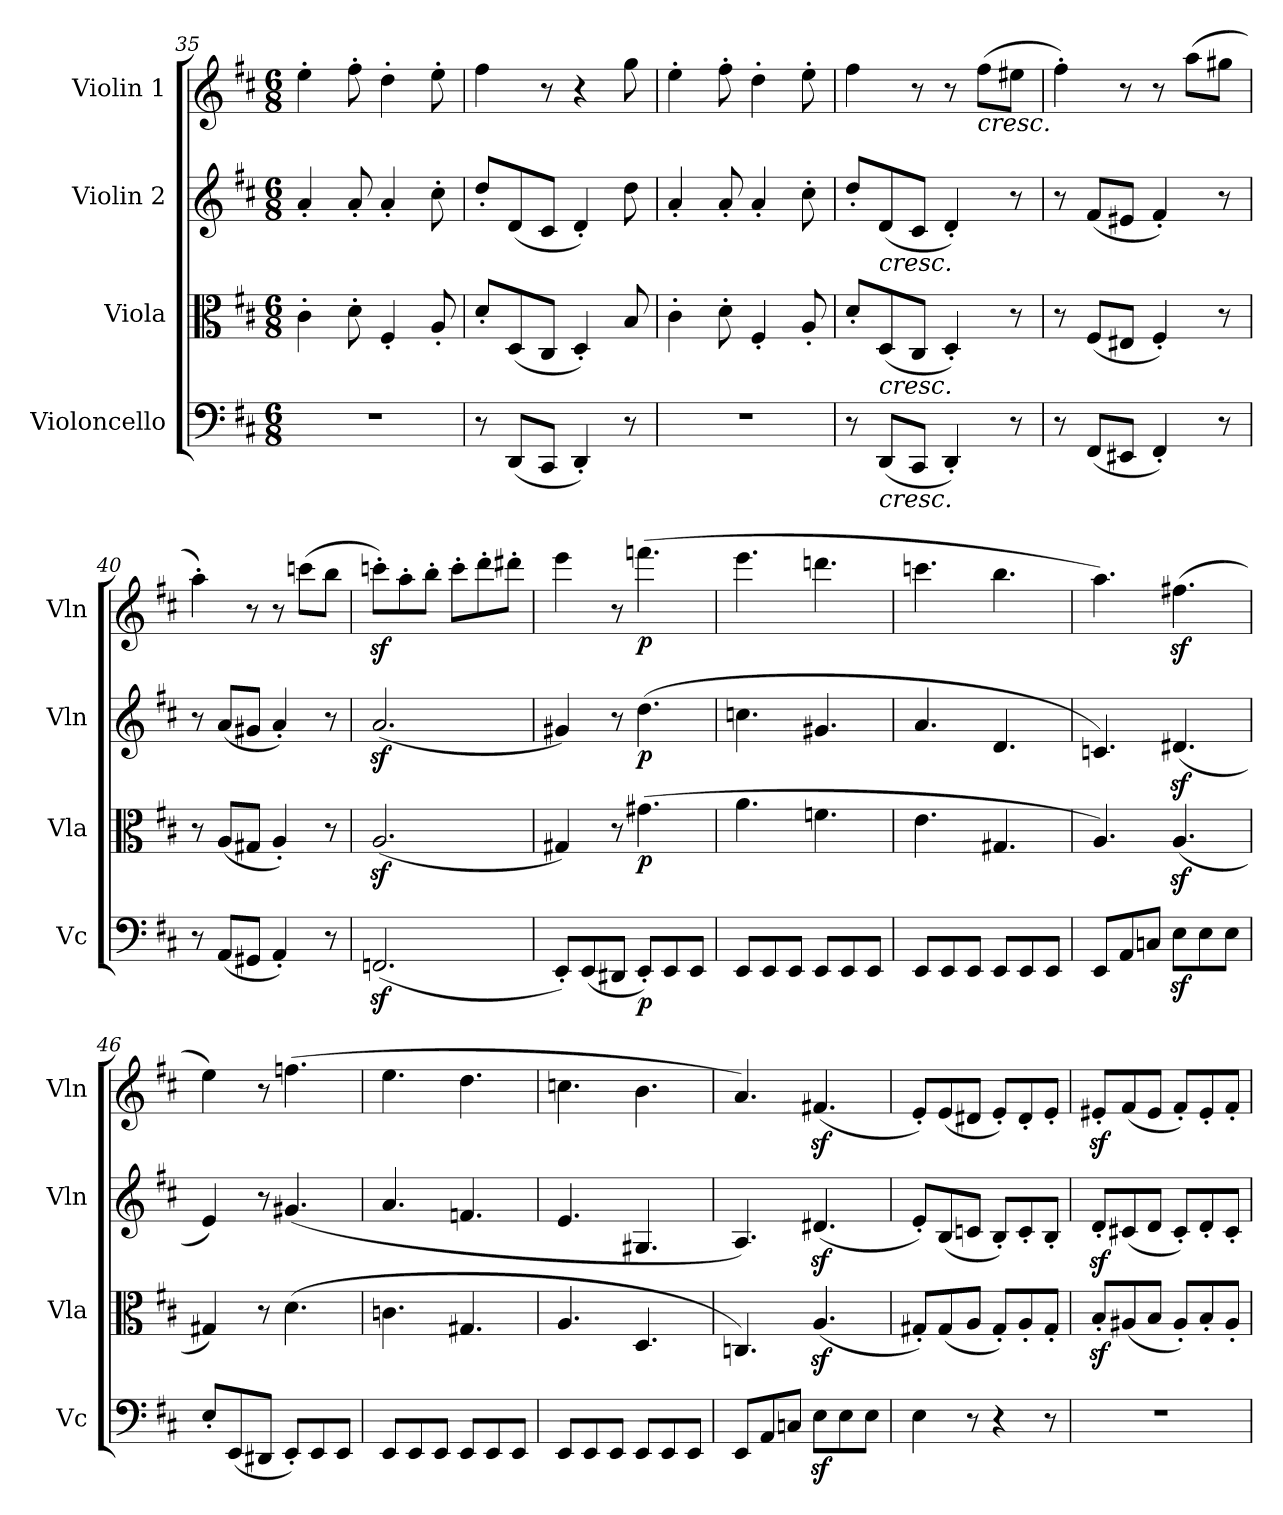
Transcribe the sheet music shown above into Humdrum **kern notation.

**kern	**dynam	**kern	**dynam	**kern	**dynam	**kern	**dynam
*part4	*part4	*part3	*part3	*part2	*part2	*part1	*part1
*staff4	*staff4	*staff3	*staff3	*staff2	*staff2	*staff1	*staff1
*I"Violoncello	*	*I"Viola	*	*I"Violin 2	*	*I"Violin 1	*
*I'Vc	*	*I'Vla	*	*I'Vln	*	*I'Vln	*
*clefF4	*	*clefC3	*	*clefG2	*	*clefG2	*
*k[f#c#]	*	*k[f#c#]	*	*k[f#c#]	*	*k[f#c#]	*
*M6/8	*	*M6/8	*	*M6/8	*	*M6/8	*
=35	=35	=35	=35	=35	=35	=35	=35
2.r	.	4c#'\	.	4a'/	.	4ee'\	.
.	.	8d'\	.	8a'/	.	8ff#'\	.
.	.	4F#'/	.	4a'/	.	4dd'\	.
.	.	8A'/	.	8cc#'\	.	8ee'\	.
=36	=36	=36	=36	=36	=36	=36	=36
8r	.	8d'/L	.	8dd'/L	.	4ff#\	.
(8DD/L	.	(8D/	.	(8d/	.	.	.
8CC#/J	.	8C#/J	.	8c#/J	.	8r	.
4DD'/)	.	4D'/)	.	4d'/)	.	4r	.
8r	.	8B/	.	8dd\	.	8gg\	.
!!LO:PB:g=z
=37	=37	=37	=37	=37	=37	=37	=37
2.r	.	4c#'\	.	4a'/	.	4ee'\	.
.	.	8d'\	.	8a'/	.	8ff#'\	.
.	.	4F#'/	.	4a'/	.	4dd'\	.
.	.	8A'/	.	8cc#'\	.	8ee'\	.
=38	=38	=38	=38	=38	=38	=38	=38
8r	.	8d'/L	.	8dd'/L	.	4ff#\	.
!	!	!	!	!LO:TX:b:i:t=cresc.	!	!	!
!	!	!LO:TX:b:i:t=cresc.	!	!	!	!	!
!LO:TX:b:i:t=cresc.	!	!	!	!	!	!	!
(8DD/L	.	(8D/	.	(8d/	.	.	.
8CC#/J	.	8C#/J	.	8c#/J	.	8r	.
4DD'/)	.	4D'/)	.	4d'/)	.	8r	.
!	!	!	!	!	!	!LO:TX:b:i:t=cresc.	!
.	.	.	.	.	.	(8ff#\L	.
8r	.	8r	.	8r	.	8ee#X\J	.
=39	=39	=39	=39	=39	=39	=39	=39
8r	.	8r	.	8r	.	4ff#'\)	.
(8FF#/L	.	(8F#/L	.	(8f#/L	.	.	.
8EE#X/J	.	8E#X/J	.	8e#X/J	.	8r	.
4FF#'/)	.	4F#'/)	.	4f#'/)	.	8r	.
.	.	.	.	.	.	(8aa\L	.
8r	.	8r	.	8r	.	8gg#X\J	.
=40	=40	=40	=40	=40	=40	=40	=40
8r	.	8r	.	8r	.	4aa'\)	.
(8AA/L	.	(8A/L	.	(8a/L	.	.	.
8GG#X/J	.	8G#X/J	.	8g#X/J	.	8r	.
4AA'/)	.	4A'/)	.	4a'/)	.	8r	.
.	.	.	.	.	.	(8cccn\L	.
8r	.	8r	.	8r	.	8bb\J	.
=41	=41	=41	=41	=41	=41	=41	=41
(2.FFnz</	.	(2.Az</	.	(2.az</	.	8cccnz<'\L)	.
.	.	.	.	.	.	8aa'\	.
.	.	.	.	.	.	8bb'\J	.
.	.	.	.	.	.	8ccc'\L	.
.	.	.	.	.	.	8ddd'\	.
.	.	.	.	.	.	8ddd#X'\J	.
=42	=42	=42	=42	=42	=42	=42	=42
8EE'/L)	.	4G#X/)	.	4g#X/)	.	4eee\	.
(8EE/	.	.	.	.	.	.	.
8DD#X/J	.	8r	.	8r	.	8r	.
!	!LO:DY:b	!	!LO:DY:b	!	!LO:DY:b	!	!LO:DY:b
8EE'/L)	p	(4.g#X\	p	(4.dd\	p	(4.fffn\	p
8EE/	.	.	.	.	.	.	.
8EE/J	.	.	.	.	.	.	.
=43	=43	=43	=43	=43	=43	=43	=43
8EE/L	.	4.a\	.	4.ccn\	.	4.eee\	.
8EE/	.	.	.	.	.	.	.
8EE/J	.	.	.	.	.	.	.
8EE/L	.	4.fn\	.	4.g#X/	.	4.dddn\	.
8EE/	.	.	.	.	.	.	.
8EE/J	.	.	.	.	.	.	.
!!LO:LB:g=z
=44	=44	=44	=44	=44	=44	=44	=44
8EE/L	.	4.e\	.	4.a/	.	4.cccn\	.
8EE/	.	.	.	.	.	.	.
8EE/J	.	.	.	.	.	.	.
8EE/L	.	4.G#X/	.	4.d/	.	4.bb\	.
8EE/	.	.	.	.	.	.	.
8EE/J	.	.	.	.	.	.	.
!!LO:LB:g=z
=45	=45	=45	=45	=45	=45	=45	=45
8EE/L	.	4.A/)	.	4.cn/)	.	4.aa\)	.
8AA/	.	.	.	.	.	.	.
8Cn/J	.	.	.	.	.	.	.
8Ez<\L	.	(4.Az</	.	(4.d#Xz</	.	(4.ff#Xz<\	.
8E\	.	.	.	.	.	.	.
8E\J	.	.	.	.	.	.	.
=46	=46	=46	=46	=46	=46	=46	=46
8E'/L	.	4G#X/)	.	4e/)	.	4ee\)	.
(8EE/	.	.	.	.	.	.	.
8DD#X/J	.	8r	.	8r	.	8r	.
8EE'/L)	.	(4.d\	.	(4.g#X/	.	(4.ffn\	.
8EE/	.	.	.	.	.	.	.
8EE/J	.	.	.	.	.	.	.
=47	=47	=47	=47	=47	=47	=47	=47
8EE/L	.	4.cn\	.	4.a/	.	4.ee\	.
8EE/	.	.	.	.	.	.	.
8EE/J	.	.	.	.	.	.	.
8EE/L	.	4.G#X/	.	4.fn/	.	4.dd\	.
8EE/	.	.	.	.	.	.	.
8EE/J	.	.	.	.	.	.	.
=48	=48	=48	=48	=48	=48	=48	=48
8EE/L	.	4.A/	.	4.e/	.	4.ccn\	.
8EE/	.	.	.	.	.	.	.
8EE/J	.	.	.	.	.	.	.
8EE/L	.	4.D/	.	4.G#X/	.	4.b\	.
8EE/	.	.	.	.	.	.	.
8EE/J	.	.	.	.	.	.	.
=49	=49	=49	=49	=49	=49	=49	=49
8EE/L	.	4.Cn/)	.	4.A/)	.	4.a/)	.
8AA/	.	.	.	.	.	.	.
8Cn/J	.	.	.	.	.	.	.
8Ez<\L	.	(4.Az</	.	(4.d#Xz</	.	(4.f#Xz</	.
8E\	.	.	.	.	.	.	.
8E\J	.	.	.	.	.	.	.
=50	=50	=50	=50	=50	=50	=50	=50
4E\	.	8G#X'/L)	.	8e'/L)	.	8e'/L)	.
.	.	(8G#/	.	(8B/	.	(8e/	.
8r	.	8A/J	.	8cn/J	.	8d#X/J	.
4r	.	8G#'/L)	.	8B'/L)	.	8e'/L)	.
.	.	8A'/	.	8c'/	.	8d#'/	.
8r	.	8G#'/J	.	8B'/J	.	8e'/J	.
=51	=51	=51	=51	=51	=51	=51	=51
2.r	.	8Bz<'/L	.	8dz<'/L	.	8e#Xz<'/L	.
.	.	(8A#X/	.	(8c#X/	.	(8f#/	.
.	.	8B/J	.	8d/J	.	8e#/J	.
.	.	8A#'/L)	.	8c#'/L)	.	8f#'/L)	.
.	.	8B'/	.	8d'/	.	8e#'/	.
.	.	8A#'/J	.	8c#'/J	.	8f#'/J	.
=	=	=	=	=	=	=	=
*-	*-	*-	*-	*-	*-	*-	*-
